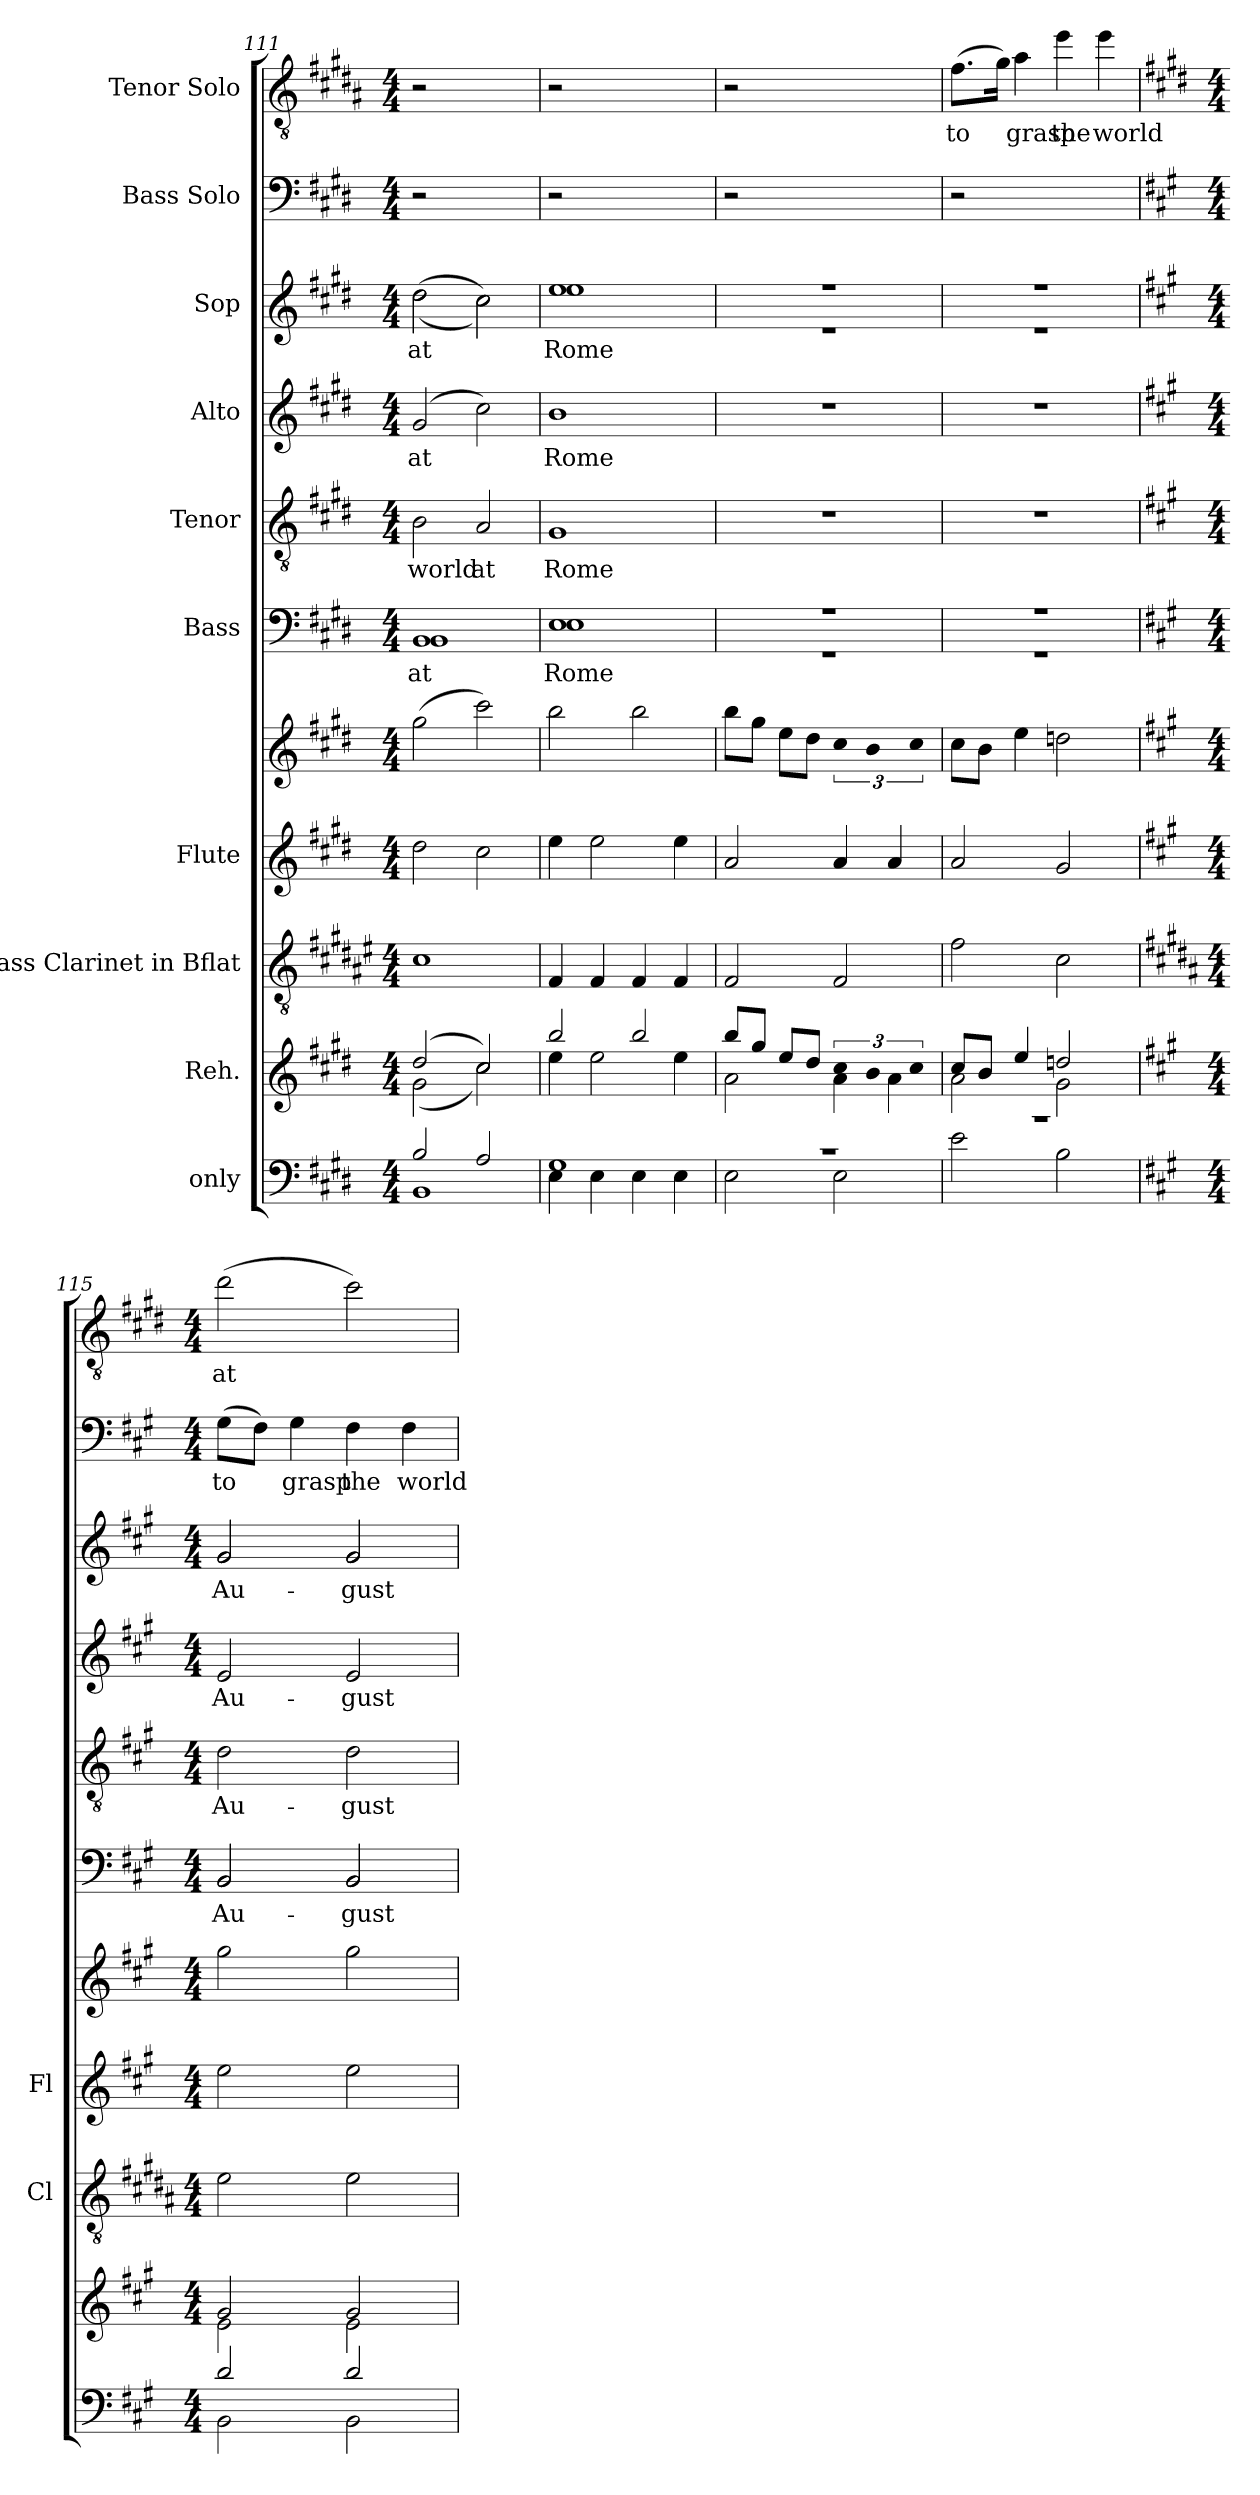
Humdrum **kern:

**kern	**kern	**kern	**kern	**kern	**kern	**text	**kern	**text	**kern	**text	**kern	**text	**kern	**text	**kern	**text
*part10	*part9	*part8	*part7	*part7	*part6	*part6	*part5	*part5	*part4	*part4	*part3	*part3	*part2	*part2	*part1	*part1
*staff11	*staff10	*staff9	*staff8	*staff7	*staff6	*staff6	*staff5	*staff5	*staff4	*staff4	*staff3	*staff3	*staff2	*staff2	*staff1	*staff1
*I"only	*I"Reh.	*I"Bass Clarinet in Bflat	*I"Flute	*	*I"Bass	*	*I"Tenor	*	*I"Alto	*	*I"Sop	*	*I"Bass Solo	*	*I"Tenor Solo	*
*	*	*I'Cl	*I'Fl	*	*	*	*	*	*	*	*	*	*	*	*	*
*clefF4	*clefG2	*clefGv2	*clefG2	*clefG2	*clefF4	*	*clefGv2	*	*clefG2	*	*clefG2	*	*clefF4	*	*clefGv2	*
*	*	*ITrd1c2	*	*	*	*	*	*	*	*	*	*	*	*	*ITrd4c7	*
*k[f#c#g#d#]	*k[f#c#g#d#]	*k[f#c#g#d#]	*k[f#c#g#d#]	*k[f#c#g#d#]	*k[f#c#g#d#]	*	*k[f#c#g#d#]	*	*k[f#c#g#d#]	*	*k[f#c#g#d#]	*	*k[f#c#g#d#]	*	*k[f#c#g#d#]	*
*E:	*E:	*E:	*E:	*E:	*E:	*	*E:	*	*E:	*	*E:	*	*E:	*	*E:	*
*M4/4	*M4/4	*M4/4	*M4/4	*M4/4	*M4/4	*	*M4/4	*	*M4/4	*	*M4/4	*	*M4/4	*	*M4/4	*
=111	=111	=111	=111	=111	=111	=111	=111	=111	=111	=111	=111	=111	=111	=111	=111	=111
*^	*^	*	*	*	*	*	*	*	*	*	*	*	*	*	*	*
!	!	!	!	!	!	!	!	!LO:LY:b:cj	!	!LO:LY:b:cj	!	!LO:LY:b:cj	!	!LO:LY:b:cj	!	!	!	!
*	*	*	*	*	*	*	*^	*	*	*	*	*	*^	*	*	*	*	*
2B/	1BB	(>2dd#/	(>2g#\	1B	2dd#\	(>2gg#\	1BB	1BB	at	2B\	world	(>2g#/	at	(>2dd#\	(>2dd#\	at	2r	.	2r	.
!	!	!	!	!	!	!	!	!	!	!	!LO:LY:b:cj	!	!LO:LY:b:cj	!	!	!LO:LY:b:cj	!	!	!	!
2A/	.	2cc#/)	2cc#\)	.	2cc#\	2ccc#\)	.	.	.	2A/	at	2cc#\)	.	2cc#\)	2cc#\)	.	2ryy	.	2ryy	.
=112	=112	=112	=112	=112	=112	=112	=112	=112	=112	=112	=112	=112	=112	=112	=112	=112	=112	=112	=112	=112
!	!	!	!	!	!	!	!	!	!LO:LY:b:cj	!	!LO:LY:b:cj	!	!LO:LY:b:cj	!	!	!LO:LY:b:cj	!	!	!	!
1G#	4E\	2bb/	4ee\	4E/	4ee\	2bb\	1E	1E	Rome	1G#	Rome	1b	Rome	1ee	1ee	Rome	2r	.	2r	.
.	4E\	.	2ee\	4E/	2ee\	.	.	.	.	.	.	.	.	.	.	.	.	.	.	.
.	4E\	2bb/	.	4E/	.	2bb\	.	.	.	.	.	.	.	.	.	.	2ryy	.	2ryy	.
.	4E\	.	4ee\	4E/	4ee\	.	.	.	.	.	.	.	.	.	.	.	.	.	.	.
=113	=113	=113	=113	=113	=113	=113	=113	=113	=113	=113	=113	=113	=113	=113	=113	=113	=113	=113	=113	=113
1r	2E\	8bb/L	2a\	2E/	2a/	8bb\L	1r	1r	.	1r	.	1r	.	1r	1r	.	2r	.	2r	.
.	.	8gg#/J	.	.	.	8gg#\J	.	.	.	.	.	.	.	.	.	.	.	.	.	.
.	.	8ee/L	.	.	.	8ee\L	.	.	.	.	.	.	.	.	.	.	.	.	.	.
.	.	8dd#/J	.	.	.	8dd#\J	.	.	.	.	.	.	.	.	.	.	.	.	.	.
!	!	!LO:N:vis=4	!	!	!	!LO:N:vis=4	!	!	!	!	!	!	!	!	!	!	!	!	!	!
.	2E\	6cc#/	4a\	2E/	4a/	6cc#\	.	.	.	.	.	.	.	.	.	.	2ryy	.	2ryy	.
!	!	!LO:N:vis=4	!	!	!	!LO:N:vis=4	!	!	!	!	!	!	!	!	!	!	!	!	!	!
.	.	6b/	.	.	.	6b\	.	.	.	.	.	.	.	.	.	.	.	.	.	.
.	.	.	4a\	.	4a/	.	.	.	.	.	.	.	.	.	.	.	.	.	.	.
!	!	!LO:N:vis=4	!	!	!	!LO:N:vis=4	!	!	!	!	!	!	!	!	!	!	!	!	!	!
.	.	6cc#/	.	.	.	6cc#\	.	.	.	.	.	.	.	.	.	.	.	.	.	.
!!LO:PB:g=z
=114	=114	=114	=114	=114	=114	=114	=114	=114	=114	=114	=114	=114	=114	=114	=114	=114	=114	=114	=114	=114
!	!	!	!	!	!	!	!	!	!	!	!	!	!	!	!	!	!	!	!	!LO:LY:b:cj
1r	2e\	8cc#/L	2a\	2e\	2a/	8cc#\L	1r	1r	.	1r	.	1r	.	1r	1r	.	2r	.	(>8.B\L	to
.	.	8b/J	.	.	.	8b\J	.	.	.	.	.	.	.	.	.	.	.	.	.	.
!	!	!	!	!	!	!	!	!	!	!	!	!	!	!	!	!	!	!	!	!LO:LY:b:cj
.	.	.	.	.	.	.	.	.	.	.	.	.	.	.	.	.	.	.	16c#\J)	.
!	!	!	!	!	!	!	!	!	!	!	!	!	!	!	!	!	!	!	!	!LO:LY:b:cj
.	.	4ee/	.	.	.	4ee\	.	.	.	.	.	.	.	.	.	.	.	.	4d#\	grasp
!	!	!	!	!	!	!	!	!	!	!	!	!	!	!	!	!	!	!	!	!LO:LY:b:cj
.	2B\	2ddn/	2g#\	2B\	2g#/	2ddn\	.	.	.	.	.	.	.	.	.	.	2ryy	.	4a\	the
!	!	!	!	!	!	!	!	!	!	!	!	!	!	!	!	!	!	!	!	!LO:LY:b:cj
.	.	.	.	.	.	.	.	.	.	.	.	.	.	.	.	.	.	.	4a\	world
=115	=115	=115	=115	=115	=115	=115	=115	=115	=115	=115	=115	=115	=115	=115	=115	=115	=115	=115	=115	=115
*k[f#c#g#]	*	*k[f#c#g#]	*	*k[f#c#g#]	*k[f#c#g#]	*k[f#c#g#]	*k[f#c#g#]	*	*	*k[f#c#g#]	*	*k[f#c#g#]	*	*k[f#c#g#]	*	*	*k[f#c#g#]	*	*k[f#c#g#]	*
*A:	*	*A:	*	*A:	*A:	*A:	*A:	*	*	*A:	*	*A:	*	*A:	*	*	*A:	*	*A:	*
*M4/4	*	*M4/4	*	*M4/4	*M4/4	*M4/4	*M4/4	*	*	*M4/4	*	*M4/4	*	*M4/4	*	*	*M4/4	*	*M4/4	*
!	!	!	!	!	!	!	!	!	!LO:LY:b:cj	!	!LO:LY:b:cj	!	!LO:LY:b:cj	!	!	!LO:LY:b:cj	!	!LO:LY:b:cj	!	!LO:LY:b:cj
2d/	2BB\	2g#/	2e\	2d\	2ee\	2gg#\	2BB/	2BB/	Au-	2d\	Au-	2e/	Au-	2g#/	2g#/	Au-	(>8G#\L	to	(>2g#\	at
!	!	!	!	!	!	!	!	!	!	!	!	!	!	!	!	!	!	!LO:LY:b:cj	!	!
.	.	.	.	.	.	.	.	.	.	.	.	.	.	.	.	.	8F#\J)	.	.	.
!	!	!	!	!	!	!	!	!	!	!	!	!	!	!	!	!	!	!LO:LY:b:cj	!	!
.	.	.	.	.	.	.	.	.	.	.	.	.	.	.	.	.	4G#\	grasp	.	.
!	!	!	!	!	!	!	!	!	!LO:LY:b:cj	!	!LO:LY:b:cj	!	!LO:LY:b:cj	!	!	!LO:LY:b:cj	!	!LO:LY:b:cj	!	!LO:LY:b:cj
2d/	2BB\	2g#/	2e\	2d\	2ee\	2gg#\	2BB/	2BB/	-gust	2d\	-gust	2e/	-gust	2g#/	2g#/	-gust	4F#\	the	2f#\)	.
!	!	!	!	!	!	!	!	!	!	!	!	!	!	!	!	!	!	!LO:LY:b:cj	!	!
.	.	.	.	.	.	.	.	.	.	.	.	.	.	.	.	.	4F#\	world	.	.
*v	*v	*	*	*	*	*	*v	*v	*	*	*	*	*	*v	*v	*	*	*	*	*
*	*v	*v	*	*	*	*	*	*	*	*	*	*	*	*	*	*	*
=	=	=	=	=	=	=	=	=	=	=	=	=	=	=	=	=
*-	*-	*-	*-	*-	*-	*-	*-	*-	*-	*-	*-	*-	*-	*-	*-	*-
